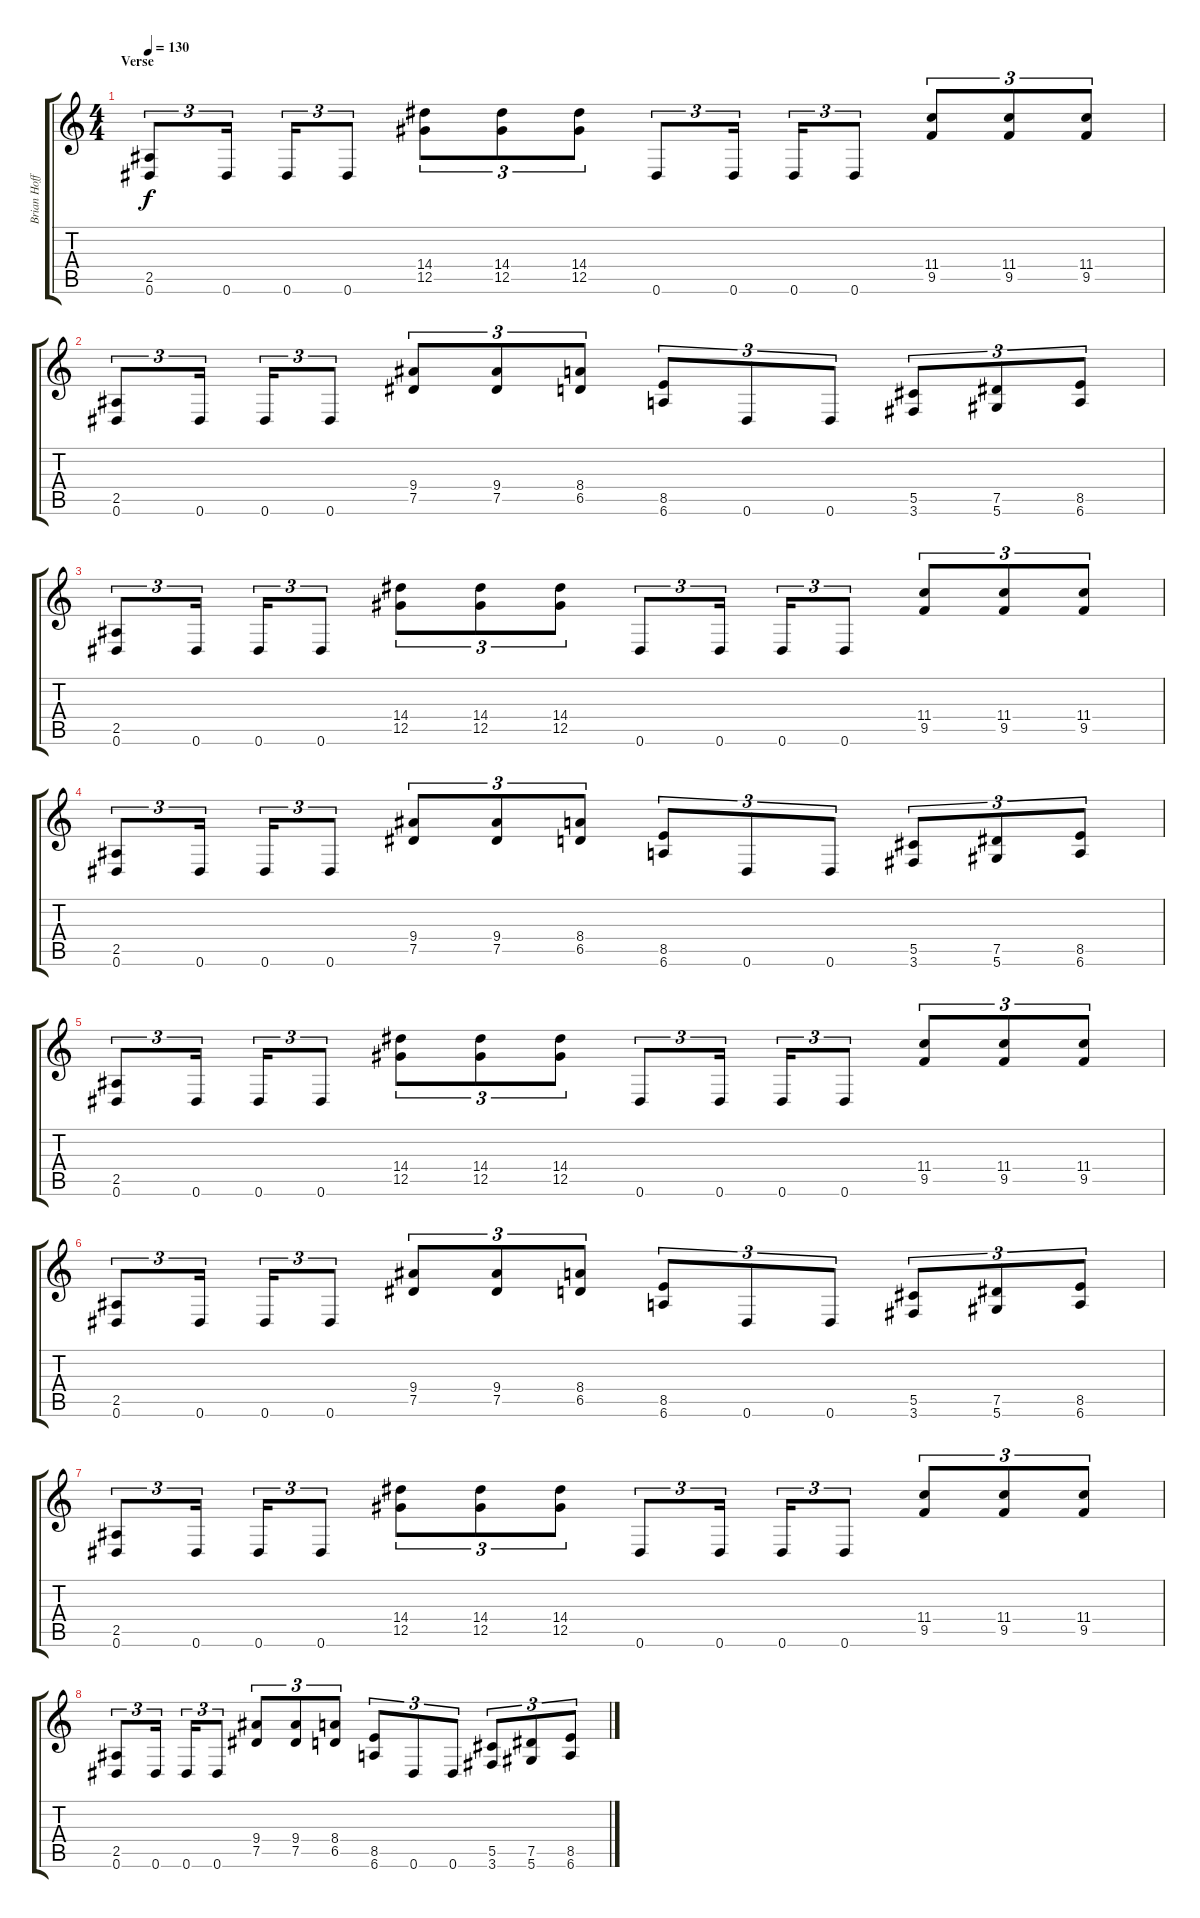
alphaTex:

\track ("Brian Hoffman" "Brian Hoff") {instrument distortionguitar}
\staff {score tabs}
\tuning (Eb4 Bb3 Gb3 Db3 Ab2 Eb2) {hide}
\ts (4 4)
\section ("" "Verse")
\tempo 130
\clef g2
\ks c
(2.5 0.6).8{tu (3 2) dy f} 0.6.16{tu (3 2)} 0.6.16{tu (3 2)} 0.6.8{tu (3 2)} (14.4 12.5).8{tu (3 2)} (14.4 12.5).8{tu (3 2)} (14.4 12.5).8{tu (3 2)} 0.6.8{tu (3 2)} 0.6.16{tu (3 2)} 0.6.16{tu (3 2)} 0.6.8{tu (3 2)} (11.4 9.5).8{tu (3 2)} (11.4 9.5).8{tu (3 2)} (11.4 9.5).8{tu (3 2)} |
(2.5 0.6).8{tu (3 2)} 0.6.16{tu (3 2)} 0.6.16{tu (3 2)} 0.6.8{tu (3 2)} (9.4 7.5).8{tu (3 2)} (9.4 7.5).8{tu (3 2)} (8.4 6.5).8{tu (3 2)} (8.5 6.6).8{tu (3 2)} 0.6.8{tu (3 2)} 0.6.8{tu (3 2)} (5.5 3.6).8{tu (3 2)} (7.5 5.6).8{tu (3 2)} (8.5 6.6).8{tu (3 2)} |
(2.5 0.6).8{tu (3 2)} 0.6.16{tu (3 2)} 0.6.16{tu (3 2)} 0.6.8{tu (3 2)} (14.4 12.5).8{tu (3 2)} (14.4 12.5).8{tu (3 2)} (14.4 12.5).8{tu (3 2)} 0.6.8{tu (3 2)} 0.6.16{tu (3 2)} 0.6.16{tu (3 2)} 0.6.8{tu (3 2)} (11.4 9.5).8{tu (3 2)} (11.4 9.5).8{tu (3 2)} (11.4 9.5).8{tu (3 2)} |
(2.5 0.6).8{tu (3 2)} 0.6.16{tu (3 2)} 0.6.16{tu (3 2)} 0.6.8{tu (3 2)} (9.4 7.5).8{tu (3 2)} (9.4 7.5).8{tu (3 2)} (8.4 6.5).8{tu (3 2)} (8.5 6.6).8{tu (3 2)} 0.6.8{tu (3 2)} 0.6.8{tu (3 2)} (5.5 3.6).8{tu (3 2)} (7.5 5.6).8{tu (3 2)} (8.5 6.6).8{tu (3 2)} |
(2.5 0.6).8{tu (3 2)} 0.6.16{tu (3 2)} 0.6.16{tu (3 2)} 0.6.8{tu (3 2)} (14.4 12.5).8{tu (3 2)} (14.4 12.5).8{tu (3 2)} (14.4 12.5).8{tu (3 2)} 0.6.8{tu (3 2)} 0.6.16{tu (3 2)} 0.6.16{tu (3 2)} 0.6.8{tu (3 2)} (11.4 9.5).8{tu (3 2)} (11.4 9.5).8{tu (3 2)} (11.4 9.5).8{tu (3 2)} |
(2.5 0.6).8{tu (3 2)} 0.6.16{tu (3 2)} 0.6.16{tu (3 2)} 0.6.8{tu (3 2)} (9.4 7.5).8{tu (3 2)} (9.4 7.5).8{tu (3 2)} (8.4 6.5).8{tu (3 2)} (8.5 6.6).8{tu (3 2)} 0.6.8{tu (3 2)} 0.6.8{tu (3 2)} (5.5 3.6).8{tu (3 2)} (7.5 5.6).8{tu (3 2)} (8.5 6.6).8{tu (3 2)} |
(2.5 0.6).8{tu (3 2)} 0.6.16{tu (3 2)} 0.6.16{tu (3 2)} 0.6.8{tu (3 2)} (14.4 12.5).8{tu (3 2)} (14.4 12.5).8{tu (3 2)} (14.4 12.5).8{tu (3 2)} 0.6.8{tu (3 2)} 0.6.16{tu (3 2)} 0.6.16{tu (3 2)} 0.6.8{tu (3 2)} (11.4 9.5).8{tu (3 2)} (11.4 9.5).8{tu (3 2)} (11.4 9.5).8{tu (3 2)} |
(2.5 0.6).8{tu (3 2)} 0.6.16{tu (3 2)} 0.6.16{tu (3 2)} 0.6.8{tu (3 2)} (9.4 7.5).8{tu (3 2)} (9.4 7.5).8{tu (3 2)} (8.4 6.5).8{tu (3 2)} (8.5 6.6).8{tu (3 2)} 0.6.8{tu (3 2)} 0.6.8{tu (3 2)} (5.5 3.6).8{tu (3 2)} (7.5 5.6).8{tu (3 2)} (8.5 6.6).8{tu (3 2)}
